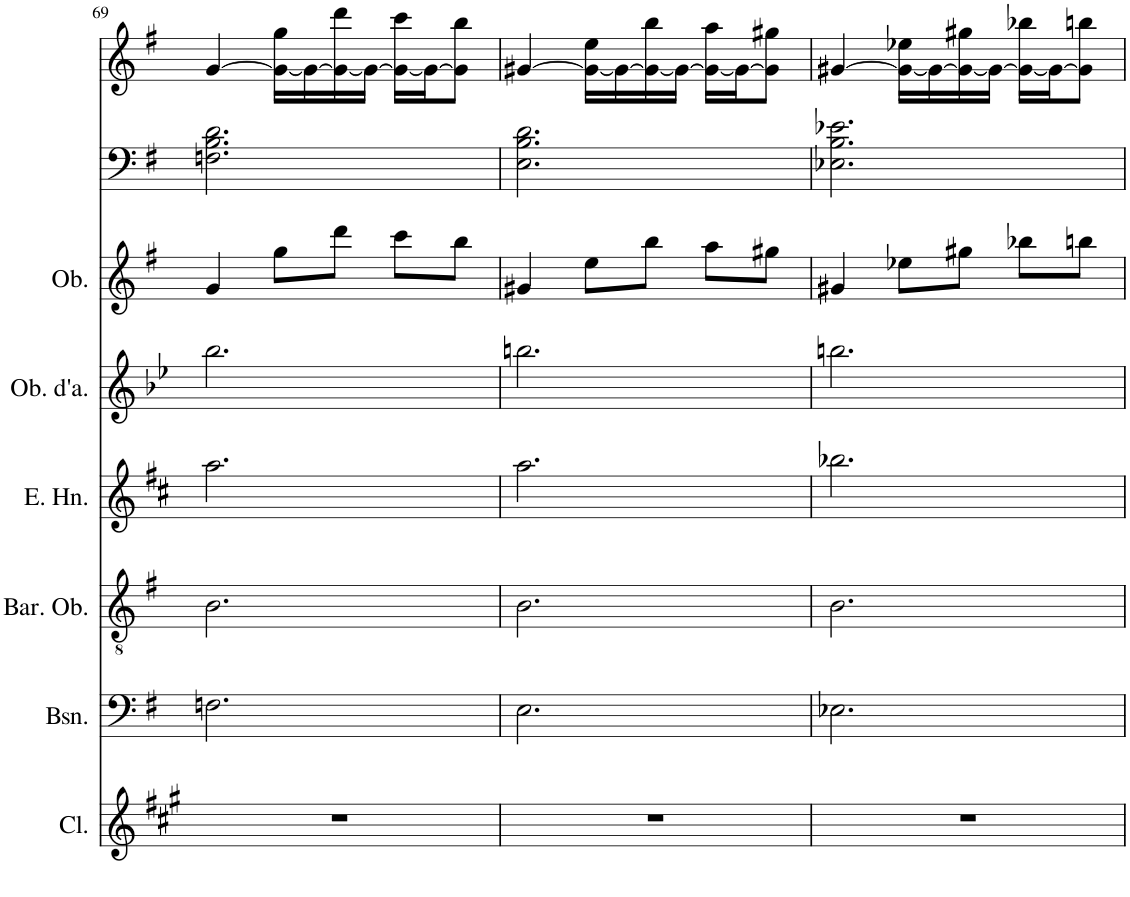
**kern	**kern	**kern	**kern	**kern	**kern	**kern	**kern
*part8	*part7	*part6	*part5	*part4	*part3	*part2	*part1
*staff8	*staff7	*staff6	*staff5	*staff4	*staff3	*staff2	*staff1
*I"Clarinet	*I"Bassoon	*I"Baritone Oboe	*I"English Horn	*I"Oboe d'amore	*I"Oboe	*I"LH-1	*I"RH-1
*I'Cl.	*I'Bsn.	*I'Bar. Ob.	*I'E. Hn.	*I'Ob. d'a.	*I'Ob.	*	*
!!LO:PB:g=z
*clefG2	*clefF4	*clefGv2	*clefG2	*clefG2	*clefG2	*clefF4	*clefG2
*Trd1c2	*	*	*Trd4c7	*Trd2c3	*	*	*
*k[f#c#g#]	*k[f#]	*k[f#]	*k[f#c#]	*k[b-e-]	*k[f#]	*k[f#]	*k[f#]
*M3/4	*M3/4	*M3/4	*M3/4	*M3/4	*M3/4	*M3/4	*M3/4
=69	=69	=69	=69	=69	=69	=69	=69
2.r	2.Fn\	2.B\	2.aa\	2.bb-\	4g/	2.Fn\ 2.B\ 2.d\	[4g/
.	.	.	.	.	8gg\L	.	16g\_ 16gg\LL
.	.	.	.	.	.	.	16g\_
.	.	.	.	.	8ddd\J	.	16g\_ 16ddd\
.	.	.	.	.	.	.	16g\JJ_
.	.	.	.	.	8ccc\L	.	16g\_ 16ccc\LL
.	.	.	.	.	.	.	16g\J_
.	.	.	.	.	8bb\J	.	8g\] 8bb\J
=70	=70	=70	=70	=70	=70	=70	=70
2.r	2.E\	2.B\	2.aa\	2.bbn\	4g#X/	2.E\ 2.B\ 2.d\	[4g#X/
.	.	.	.	.	8ee\L	.	16g#\_ 16ee\LL
.	.	.	.	.	.	.	16g#\_
.	.	.	.	.	8bb\J	.	16g#\_ 16bb\
.	.	.	.	.	.	.	16g#\JJ_
.	.	.	.	.	8aa\L	.	16g#\_ 16aa\LL
.	.	.	.	.	.	.	16g#\J_
.	.	.	.	.	8gg#X\J	.	8g#\] 8gg#X\J
=71	=71	=71	=71	=71	=71	=71	=71
2.r	2.E-X\	2.B\	2.bb-X\	2.bbn\	4g#X/	2.E-X\ 2.B\ 2.e-X\	[4g#X/
.	.	.	.	.	8ee-X\L	.	16g#\_ 16ee-X\LL
.	.	.	.	.	.	.	16g#\_
.	.	.	.	.	8gg#X\J	.	16g#\_ 16gg#X\
.	.	.	.	.	.	.	16g#\JJ_
.	.	.	.	.	8bb-X\L	.	16g#\_ 16bb-X\LL
.	.	.	.	.	.	.	16g#\J_
.	.	.	.	.	8bbn\J	.	8g#\] 8bbn\J
=	=	=	=	=	=	=	=
*-	*-	*-	*-	*-	*-	*-	*-
